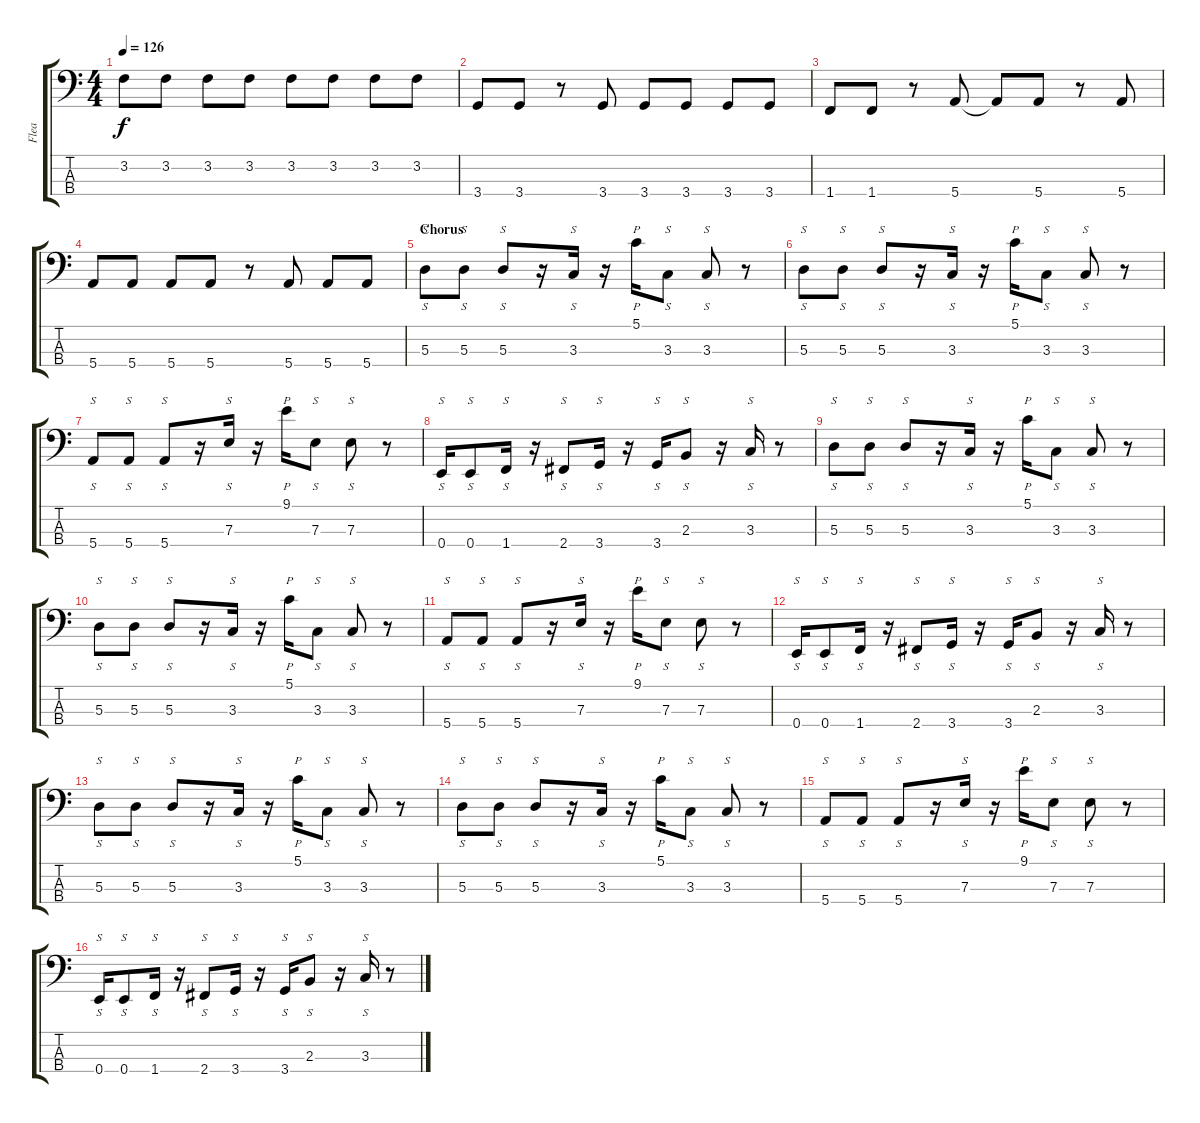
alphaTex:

\track ("Flea" "Flea") {instrument electricbassfinger}
\staff {score tabs}
\tuning (G2 D2 A1 E1) {hide}
\ts (4 4)
\tempo 126
\clef f4
\ks c
3.2.8{dy f} 3.2.8 3.2.8 3.2.8 3.2.8 3.2.8 3.2.8 3.2.8 |
3.4.8 3.4.8 r.8 3.4.8 3.4.8 3.4.8 3.4.8 3.4.8 |
1.4.8 1.4.8 r.8 5.4.8 5.4{t}.8 5.4.8 r.8 5.4.8 |
5.4.8 5.4.8 5.4.8 5.4.8 r.8 5.4.8 5.4.8 5.4.8 |
\section ("" "Chorus")
5.3.8{s} 5.3.8{s} 5.3.8{s} r.16 3.3.16{s} r.16 5.1.16{p} 3.3.8{s} 3.3.8{s} r.8 |
5.3.8{s} 5.3.8{s} 5.3.8{s} r.16 3.3.16{s} r.16 5.1.16{p} 3.3.8{s} 3.3.8{s} r.8 |
5.4.8{s} 5.4.8{s} 5.4.8{s} r.16 7.3.16{s} r.16 9.1.16{p} 7.3.8{s} 7.3.8{s} r.8 |
0.4.16{s} 0.4.8{s} 1.4.16{s} r.16 2.4.8{s} 3.4.16{s} r.16 3.4.16{s} 2.3.8{s} r.16 3.3.16{s} r.8 |
5.3.8{s} 5.3.8{s} 5.3.8{s} r.16 3.3.16{s} r.16 5.1.16{p} 3.3.8{s} 3.3.8{s} r.8 |
5.3.8{s} 5.3.8{s} 5.3.8{s} r.16 3.3.16{s} r.16 5.1.16{p} 3.3.8{s} 3.3.8{s} r.8 |
5.4.8{s} 5.4.8{s} 5.4.8{s} r.16 7.3.16{s} r.16 9.1.16{p} 7.3.8{s} 7.3.8{s} r.8 |
0.4.16{s} 0.4.8{s} 1.4.16{s} r.16 2.4.8{s} 3.4.16{s} r.16 3.4.16{s} 2.3.8{s} r.16 3.3.16{s} r.8 |
5.3.8{s} 5.3.8{s} 5.3.8{s} r.16 3.3.16{s} r.16 5.1.16{p} 3.3.8{s} 3.3.8{s} r.8 |
5.3.8{s} 5.3.8{s} 5.3.8{s} r.16 3.3.16{s} r.16 5.1.16{p} 3.3.8{s} 3.3.8{s} r.8 |
5.4.8{s} 5.4.8{s} 5.4.8{s} r.16 7.3.16{s} r.16 9.1.16{p} 7.3.8{s} 7.3.8{s} r.8 |
0.4.16{s} 0.4.8{s} 1.4.16{s} r.16 2.4.8{s} 3.4.16{s} r.16 3.4.16{s} 2.3.8{s} r.16 3.3.16{s} r.8
